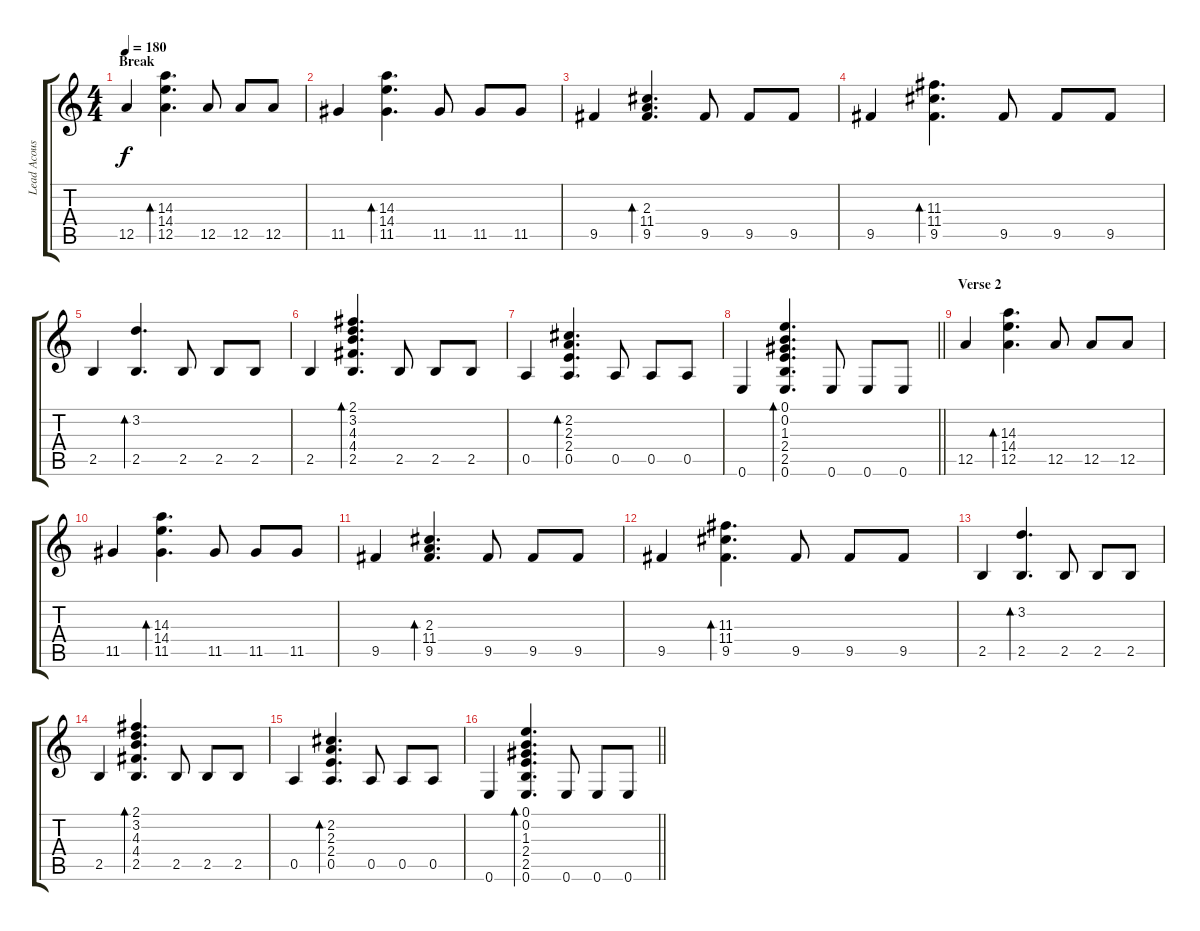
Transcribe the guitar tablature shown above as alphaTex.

\track ("Lead Acoustic Guitar" "Lead Acous") {instrument acousticguitarsteel}
\staff {score tabs}
\tuning (E4 B3 G3 D3 A2 E2) {hide}
\ts (4 4)
\section ("" "Break")
\tempo 180
\clef g2
\ks c
12.5.4{dy f} (14.3 14.4 12.5).4{d bd 60} 12.5.8 12.5.8 12.5.8 |
11.5.4 (14.3 14.4 11.5).4{d bd 60} 11.5.8 11.5.8 11.5.8 |
9.5.4 (2.3 11.4 9.5).4{d bd 60} 9.5.8 9.5.8 9.5.8 |
9.5.4 (11.3 11.4 9.5).4{d bd 60} 9.5.8 9.5.8 9.5.8 |
2.5.4 (3.2 2.5).4{d bd 60} 2.5.8 2.5.8 2.5.8 |
2.5.4 (2.1 3.2 4.3 4.4 2.5).4{d bd 60} 2.5.8 2.5.8 2.5.8 |
0.5.4 (2.2 2.3 2.4 0.5).4{d bd 60} 0.5.8 0.5.8 0.5.8 |
\barLineRight lightlight
0.6.4 (0.1 0.2 1.3 2.4 2.5 0.6).4{d bd 60} 0.6.8 0.6.8 0.6.8 |
\section ("" "Verse 2")
12.5.4 (14.3 14.4 12.5).4{d bd 60} 12.5.8 12.5.8 12.5.8 |
11.5.4 (14.3 14.4 11.5).4{d bd 60} 11.5.8 11.5.8 11.5.8 |
9.5.4 (2.3 11.4 9.5).4{d bd 60} 9.5.8 9.5.8 9.5.8 |
9.5.4 (11.3 11.4 9.5).4{d bd 60} 9.5.8 9.5.8 9.5.8 |
2.5.4 (3.2 2.5).4{d bd 60} 2.5.8 2.5.8 2.5.8 |
2.5.4 (2.1 3.2 4.3 4.4 2.5).4{d bd 60} 2.5.8 2.5.8 2.5.8 |
0.5.4 (2.2 2.3 2.4 0.5).4{d bd 60} 0.5.8 0.5.8 0.5.8 |
\barLineRight lightlight
0.6.4 (0.1 0.2 1.3 2.4 2.5 0.6).4{d bd 60} 0.6.8 0.6.8 0.6.8
